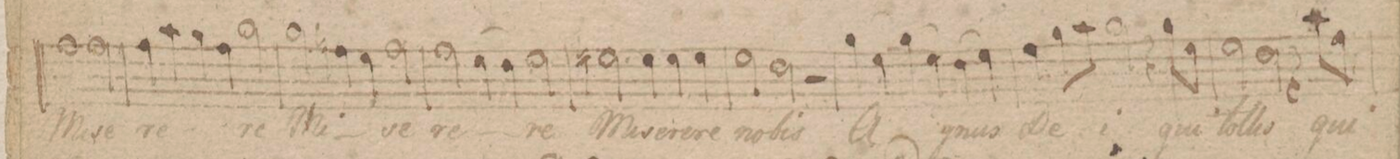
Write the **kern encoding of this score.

**kern	**text
*I"Alto	*
*clefC3	*
*k[f#c#]	*
*M3/2	*
1g	Mi-
2g\	-se-
=34	=34
4g\	-re-
4b\	.
4a\	.
4g\	.
2a\	-re
=35	=35
2a\	Mi-
4gn\	.
4f#\	.
2g\	-se-
=36	=36
2g\	-re-
(4f#\	.
4e\)	.
2f#\	-re
=37	=37
2.fn\	Mi-
4f\	-se-
4f\	-re-
4f\	-re
=38	=38
2f#\	no-
2e\	-bis
2r	.
=39	=39
(4a\	A-
4f#\)	.
(4a\	.
4f#\)	.
(4e\	-gnus
4f#\)	.
=40	=40
4g\	De-
8a\L	.
8b\J	.
2a\	-i
4r	.
8a\L	qui
8f#\J	.
=41	=41
2f#\	tol-
2e\	-lis
4r	.
8b\L	qui
8g\J	.
=42	=42
*-	*-
